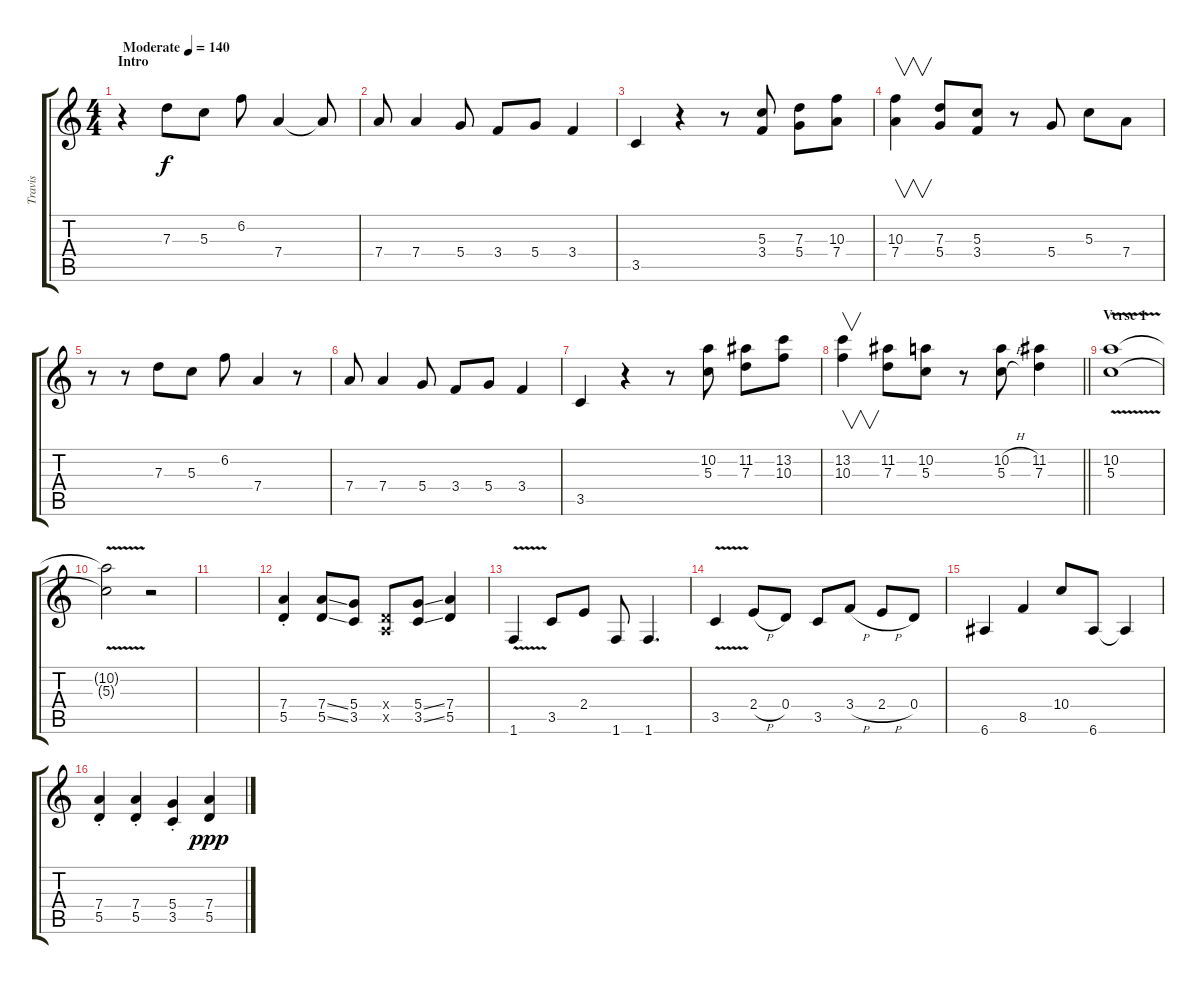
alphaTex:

\track ("Travis" "Travis") {instrument overdrivenguitar}
\staff {score tabs}
\tuning (E4 B3 G3 D3 A2 E2) {hide}
\ts (4 4)
\section ("" "Intro")
\tempo (140 "Moderate")
\clef g2
\ks c
r.4{dy f instrument overdrivenguitar} 7.3.8 5.3.8 6.2.8 7.4.4 7.4{t}.8 |
7.4.8 7.4.4 5.4.8 3.4.8 5.4.8 3.4.4 |
3.5.4 r.4 r.8 (5.3 3.4).8 (7.3 5.4).8 (10.3 7.4).8 |
(10.3 7.4).4{v} (7.3 5.4).8 (5.3 3.4).8 r.8 5.4.8 5.3.8 7.4.8 |
r.8 r.8 7.3.8 5.3.8 6.2.8 7.4.4 r.8 |
7.4.8 7.4.4 5.4.8 3.4.8 5.4.8 3.4.4 |
3.5.4 r.4 r.8 (10.2 5.3).8 (11.2 7.3).8 (13.2 10.3).8 |
\barLineRight lightlight
(13.2 10.3).4{v} (11.2 7.3).8 (10.2 5.3).8 r.8 (10.2{h} 5.3{h}).8 (11.2 7.3).4 |
\section ("" "Verse 1")
(10.2{v} 5.3).1 |
(10.2{t} 5.3{t}).2 r.2 |
|
(7.4{st} 5.5{st}).4 (7.4{ss} 5.5{ss}).8 (5.4 3.5).8 (0.4{x} 0.5{x}).8 (5.4{ss} 3.5{ss}).8 (7.4 5.5).4 |
1.6{v}.4 3.5.8 2.4.8 1.6.8 1.6.4{d} |
3.5{v}.4 2.4{h}.8 0.4.8 3.5.8 3.4{h}.8 2.4{h}.8 0.4.8 |
6.6.4 8.5.4 10.4.8 6.6.8 6.6{t}.4 |
(7.4{st} 5.5{st}).4 (7.4{st} 5.5{st}).4 (5.4{st} 3.5{st}).4 (7.4 5.5).4{dy ppp}
